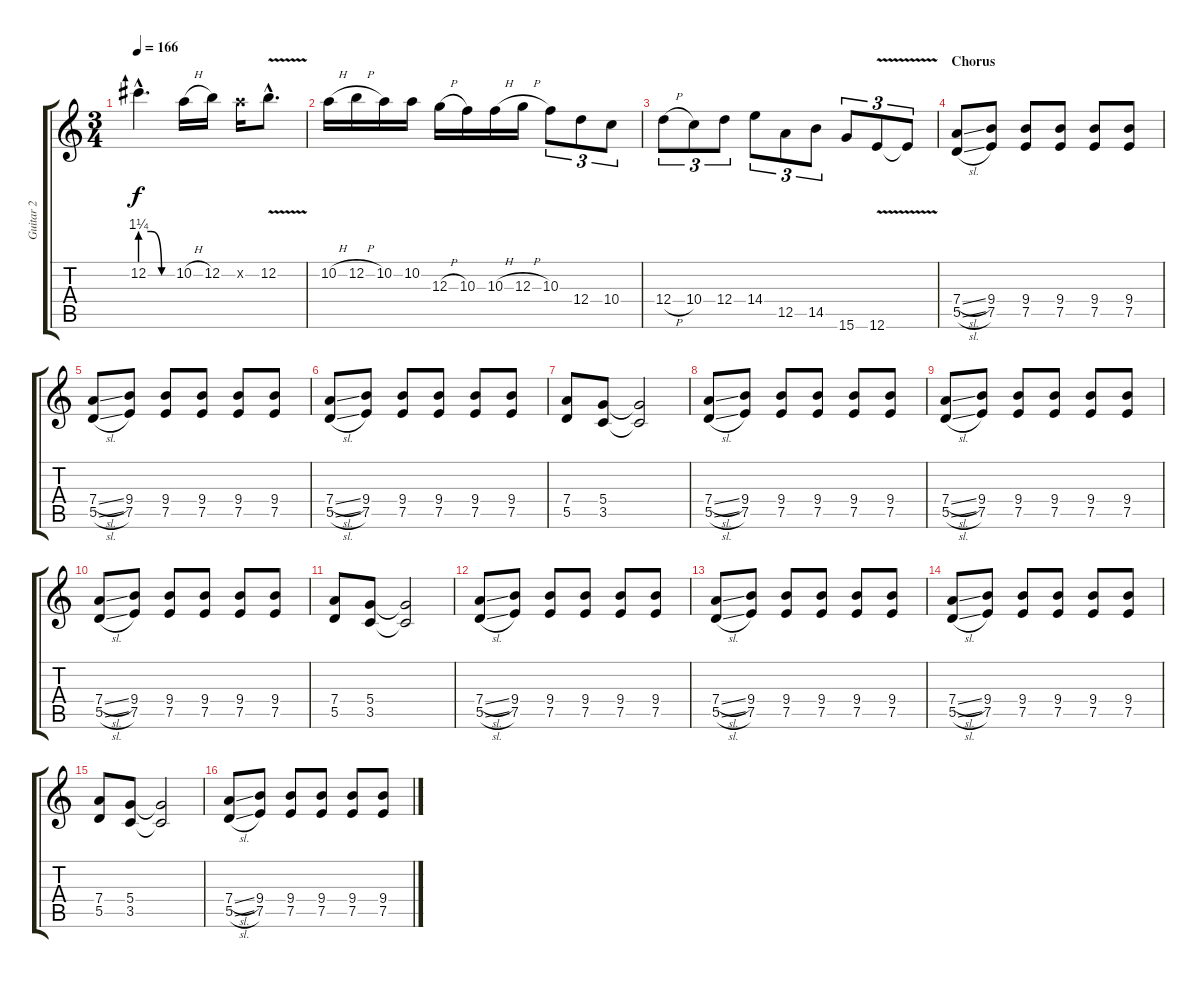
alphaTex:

\track ("Guitar 2" "Guitar 2") {instrument distortionguitar}
\staff {score tabs}
\tuning (E4 B3 G3 D3 A2 E2) {hide}
\ts (3 4)
\tempo 166
\clef g2
\ks c
12.2{be (custom 0 5 20 5 40 0 60 0) hac}.4{d dy f} 10.2{h}.16 12.2.16 10.2{x}.16 12.2{v hac}.8{d} |
10.2{h}.16 12.2{h}.16 10.2.16 10.2.16 12.3{h}.16 10.3.16 10.3{h}.16 12.3{h}.16 10.3.8{tu (3 2)} 12.4.8{tu (3 2)} 10.4.8{tu (3 2)} |
12.4{h}.8{tu (3 2)} 10.4.8{tu (3 2)} 12.4.8{tu (3 2)} 14.4.8{tu (3 2)} 12.5.8{tu (3 2)} 14.5.8{tu (3 2)} 15.6.8{tu (3 2)} 12.6{v}.8{tu (3 2)} 12.6{t}.8{tu (3 2)} |
\section ("" "Chorus")
(7.4{sl} 5.5{sl}).8 (9.4 7.5).8 (9.4 7.5).8 (9.4 7.5).8 (9.4 7.5).8 (9.4 7.5).8 |
(7.4{sl} 5.5{sl}).8 (9.4 7.5).8 (9.4 7.5).8 (9.4 7.5).8 (9.4 7.5).8 (9.4 7.5).8 |
(7.4{sl} 5.5{sl}).8 (9.4 7.5).8 (9.4 7.5).8 (9.4 7.5).8 (9.4 7.5).8 (9.4 7.5).8 |
(7.4 5.5).8 (5.4 3.5).8 (5.4{t} 3.5{t}).2 |
(7.4{sl} 5.5{sl}).8 (9.4 7.5).8 (9.4 7.5).8 (9.4 7.5).8 (9.4 7.5).8 (9.4 7.5).8 |
(7.4{sl} 5.5{sl}).8 (9.4 7.5).8 (9.4 7.5).8 (9.4 7.5).8 (9.4 7.5).8 (9.4 7.5).8 |
(7.4{sl} 5.5{sl}).8 (9.4 7.5).8 (9.4 7.5).8 (9.4 7.5).8 (9.4 7.5).8 (9.4 7.5).8 |
(7.4 5.5).8 (5.4 3.5).8 (5.4{t} 3.5{t}).2 |
(7.4{sl} 5.5{sl}).8 (9.4 7.5).8 (9.4 7.5).8 (9.4 7.5).8 (9.4 7.5).8 (9.4 7.5).8 |
(7.4{sl} 5.5{sl}).8 (9.4 7.5).8 (9.4 7.5).8 (9.4 7.5).8 (9.4 7.5).8 (9.4 7.5).8 |
(7.4{sl} 5.5{sl}).8 (9.4 7.5).8 (9.4 7.5).8 (9.4 7.5).8 (9.4 7.5).8 (9.4 7.5).8 |
(7.4 5.5).8 (5.4 3.5).8 (5.4{t} 3.5{t}).2 |
(7.4{sl} 5.5{sl}).8 (9.4 7.5).8 (9.4 7.5).8 (9.4 7.5).8 (9.4 7.5).8 (9.4 7.5).8
